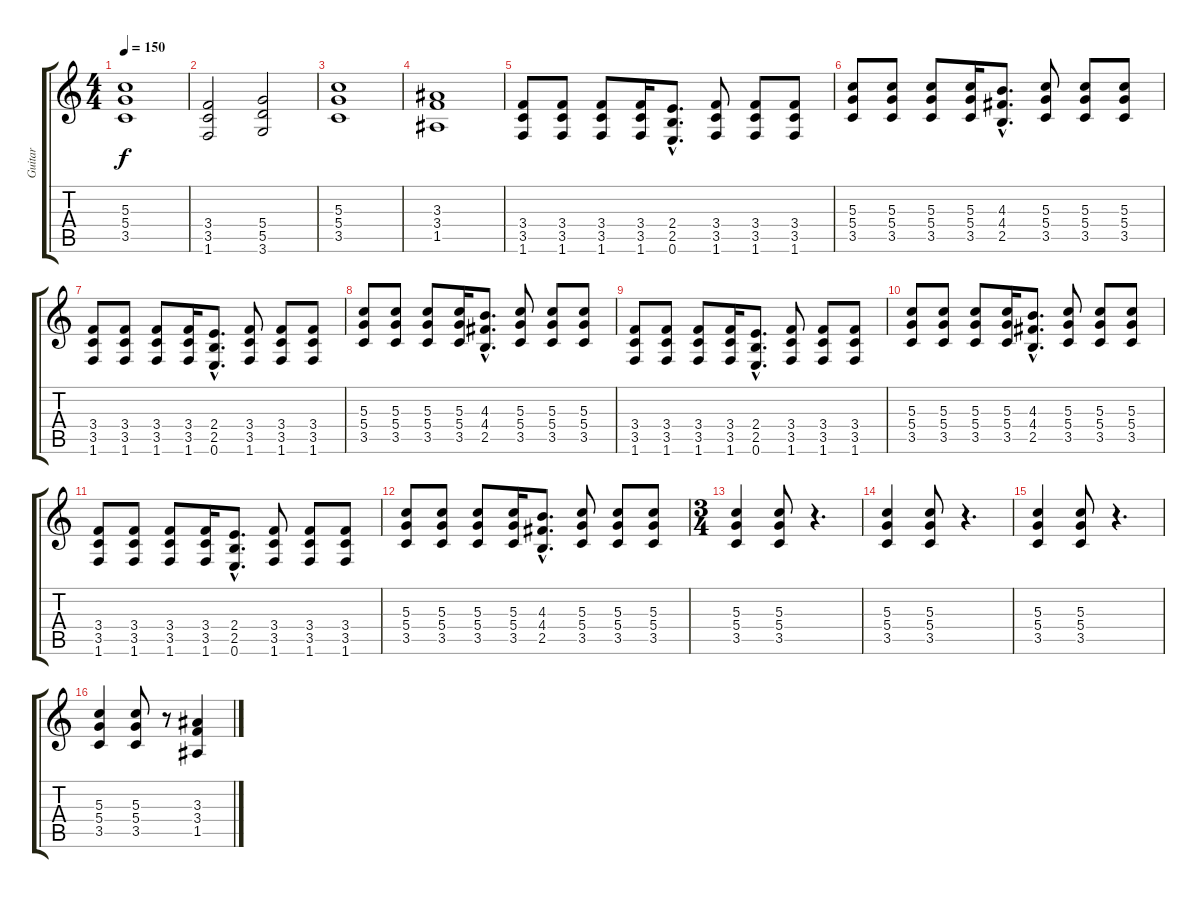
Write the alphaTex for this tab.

\track ("Guitar" "Guitar") {instrument distortionguitar}
\staff {score tabs}
\tuning (E4 B3 G3 D3 A2 E2) {hide}
\ts (4 4)
\tempo 150
\clef g2
\ks c
(5.3 5.4 3.5).1{dy f} |
(3.4 3.5 1.6).2 (5.4 5.5 3.6).2 |
(5.3 5.4 3.5).1 |
(3.3 3.4 1.5).1 |
(3.4 3.5 1.6).8 (3.4 3.5 1.6).8 (3.4 3.5 1.6).8 (3.4 3.5 1.6).16 (2.4{hac} 2.5{hac} 0.6{hac}).8{d} (3.4 3.5 1.6).8 (3.4 3.5 1.6).8 (3.4 3.5 1.6).8 |
(5.3 5.4 3.5).8 (5.3 5.4 3.5).8 (5.3 5.4 3.5).8 (5.3 5.4 3.5).16 (4.3{hac} 4.4{hac} 2.5{hac}).8{d} (5.3 5.4 3.5).8 (5.3 5.4 3.5).8 (5.3 5.4 3.5).8 |
(3.4 3.5 1.6).8 (3.4 3.5 1.6).8 (3.4 3.5 1.6).8 (3.4 3.5 1.6).16 (2.4{hac} 2.5{hac} 0.6{hac}).8{d} (3.4 3.5 1.6).8 (3.4 3.5 1.6).8 (3.4 3.5 1.6).8 |
(5.3 5.4 3.5).8 (5.3 5.4 3.5).8 (5.3 5.4 3.5).8 (5.3 5.4 3.5).16 (4.3{hac} 4.4{hac} 2.5{hac}).8{d} (5.3 5.4 3.5).8 (5.3 5.4 3.5).8 (5.3 5.4 3.5).8 |
(3.4 3.5 1.6).8 (3.4 3.5 1.6).8 (3.4 3.5 1.6).8 (3.4 3.5 1.6).16 (2.4{hac} 2.5{hac} 0.6{hac}).8{d} (3.4 3.5 1.6).8 (3.4 3.5 1.6).8 (3.4 3.5 1.6).8 |
(5.3 5.4 3.5).8 (5.3 5.4 3.5).8 (5.3 5.4 3.5).8 (5.3 5.4 3.5).16 (4.3{hac} 4.4{hac} 2.5{hac}).8{d} (5.3 5.4 3.5).8 (5.3 5.4 3.5).8 (5.3 5.4 3.5).8 |
(3.4 3.5 1.6).8 (3.4 3.5 1.6).8 (3.4 3.5 1.6).8 (3.4 3.5 1.6).16 (2.4{hac} 2.5{hac} 0.6{hac}).8{d} (3.4 3.5 1.6).8 (3.4 3.5 1.6).8 (3.4 3.5 1.6).8 |
(5.3 5.4 3.5).8 (5.3 5.4 3.5).8 (5.3 5.4 3.5).8 (5.3 5.4 3.5).16 (4.3{hac} 4.4{hac} 2.5{hac}).8{d} (5.3 5.4 3.5).8 (5.3 5.4 3.5).8 (5.3 5.4 3.5).8 |
\ts (3 4)
(5.3 5.4 3.5).4 (5.3 5.4 3.5).8 r.4{d} |
(5.3 5.4 3.5).4 (5.3 5.4 3.5).8 r.4{d} |
(5.3 5.4 3.5).4 (5.3 5.4 3.5).8 r.4{d} |
(5.3 5.4 3.5).4 (5.3 5.4 3.5).8 r.8 (3.3 3.4 1.5).4
